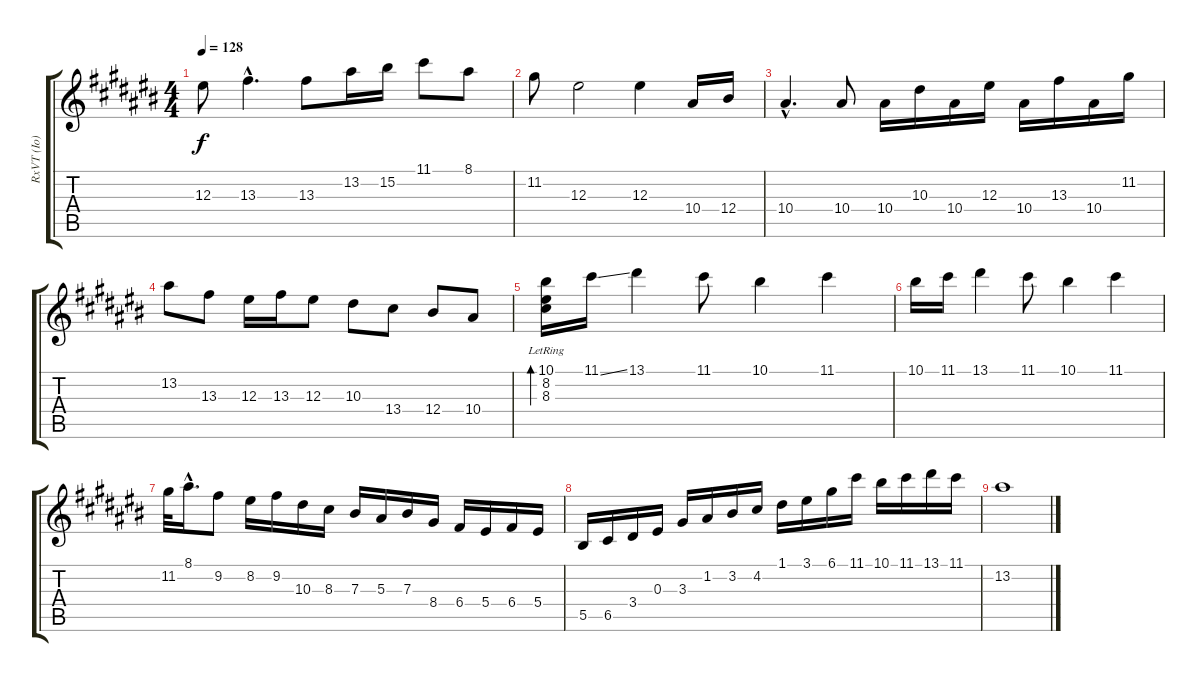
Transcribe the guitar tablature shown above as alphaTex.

\track ("RxVT (Io)" "RxVT (Io)") {instrument acousticguitarnylon}
\staff {score tabs}
\tuning (D4 A3 F3 C3 G2 C2) {hide}
\ts (4 4)
\tempo 128
\clef g2
\ks c#
12.3.8{dy f} 13.3{hac}.4{d} 13.3.8 13.2.16 15.2.16 11.1.8 8.1.8 |
11.2.8 12.3.2 12.3.4 10.4.16 12.4.16 |
10.4{hac}.4{d} 10.4.8 10.4.16 10.3.16 10.4.16 12.3.16 10.4.16 13.3.16 10.4.16 11.2.16 |
13.2.8 13.3.8 12.3.16 13.3.16 12.3.8 10.3.8 13.4.8 12.4.8 10.4.8 |
(10.1 8.2{lr} 8.3{lr}).16{bd 240} 11.1{ss}.16 13.1.4 11.1.8 10.1.4 11.1.4 |
10.1.16 11.1.16 13.1.4 11.1.8 10.1.4 11.1.4 |
11.2.32 8.1{hac}.16{d} 9.2.8 8.2.16 9.2.16 10.3.16 8.3.16 7.3.16 5.3.16 7.3.16 8.4.16 6.4.16 5.4.16 6.4.16 5.4.16 |
5.5.16 6.5.16 3.4.16 0.3.16 3.3.16 1.2.16 3.2.16 4.2.16 1.1.16 3.1.16 6.1.16 11.1.16 10.1.16 11.1.16 13.1.16 11.1.16 |
13.2.1
